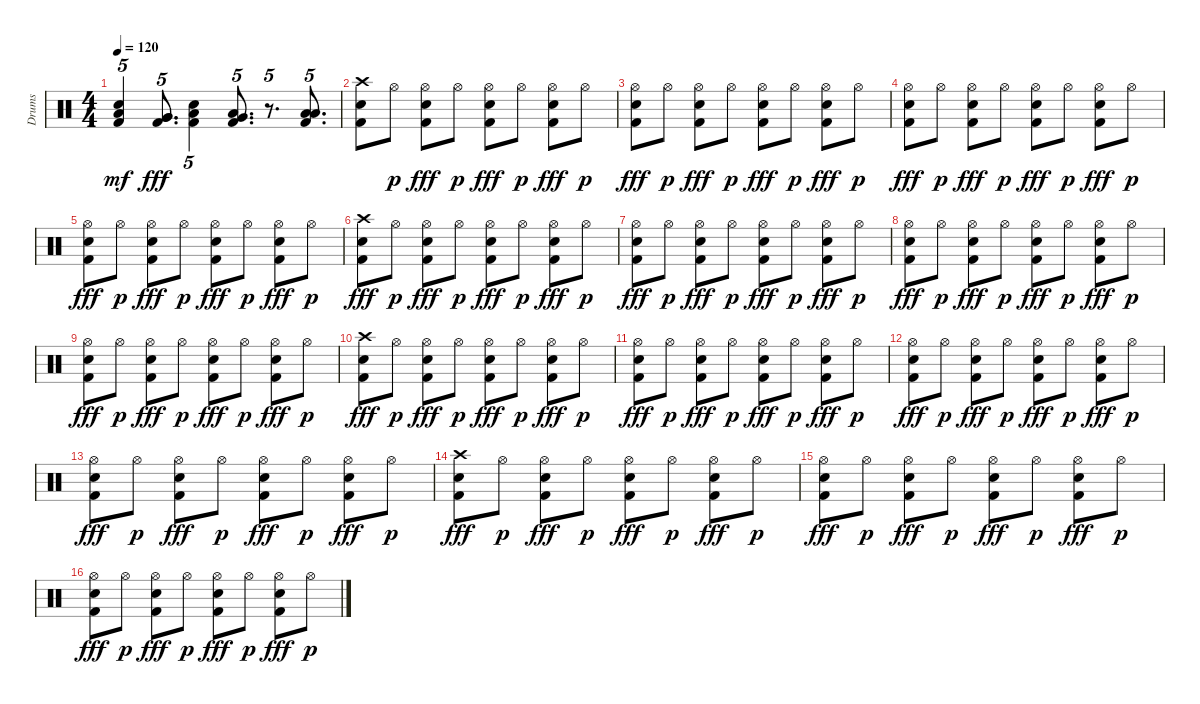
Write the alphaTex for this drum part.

\track ("Drums" "Drums") {instrument percussion}
\staff {score}
\articulation defaults
\ts (4 4)
\tempo 120
\clef neutral
\ks c
("Snare (hit) 2" "Low Tom (hit)" "Kick (hit) 2").4{tu (5 4) dy mf} ("Very Low Tom (hit)" "Very Low Tom (hit)" "Kick (hit) 2").8{d tu (5 4) dy fff} ("Snare (hit) 2" "Low Floor Tom (hit)" "Kick (hit) 2").4{tu (5 4)} ("Low Floor Tom (hit)" "Very Low Tom (hit)" "Kick (hit) 2").8{d tu (5 4)} r.8{d tu (5 4)} ("Low Floor Tom (hit)" "Low Floor Tom (hit)" "Kick (hit) 2").8{d tu (5 4)} |
("Crash high (hit)" "Snare (hit) 2" "Kick (hit) 2").8 "Hi-Hat (open)".8{dy p} ("Hi-Hat (open)" "Snare (hit) 2" "Kick (hit) 2").8{dy fff} "Hi-Hat (open)".8{dy p} ("Hi-Hat (open)" "Snare (hit) 2" "Kick (hit) 2").8{dy fff} "Hi-Hat (open)".8{dy p} ("Hi-Hat (open)" "Snare (hit) 2" "Kick (hit) 2").8{dy fff} "Hi-Hat (open)".8{dy p} |
("Hi-Hat (open)" "Snare (hit) 2" "Kick (hit) 2").8{dy fff} "Hi-Hat (open)".8{dy p} ("Hi-Hat (open)" "Snare (hit) 2" "Kick (hit) 2").8{dy fff} "Hi-Hat (open)".8{dy p} ("Hi-Hat (open)" "Snare (hit) 2" "Kick (hit) 2").8{dy fff} "Hi-Hat (open)".8{dy p} ("Hi-Hat (open)" "Snare (hit) 2" "Kick (hit) 2").8{dy fff} "Hi-Hat (open)".8{dy p} |
("Hi-Hat (open)" "Snare (hit) 2" "Kick (hit) 2").8{dy fff} "Hi-Hat (open)".8{dy p} ("Hi-Hat (open)" "Snare (hit) 2" "Kick (hit) 2").8{dy fff} "Hi-Hat (open)".8{dy p} ("Hi-Hat (open)" "Snare (hit) 2" "Kick (hit) 2").8{dy fff} "Hi-Hat (open)".8{dy p} ("Hi-Hat (open)" "Snare (hit) 2" "Kick (hit) 2").8{dy fff} "Hi-Hat (open)".8{dy p} |
("Hi-Hat (open)" "Snare (hit) 2" "Kick (hit) 2").8{dy fff} "Hi-Hat (open)".8{dy p} ("Hi-Hat (open)" "Snare (hit) 2" "Kick (hit) 2").8{dy fff} "Hi-Hat (open)".8{dy p} ("Hi-Hat (open)" "Snare (hit) 2" "Kick (hit) 2").8{dy fff} "Hi-Hat (open)".8{dy p} ("Hi-Hat (open)" "Snare (hit) 2" "Kick (hit) 2").8{dy fff} "Hi-Hat (open)".8{dy p} |
("Crash high (hit)" "Snare (hit) 2" "Kick (hit) 2").8{dy fff} "Hi-Hat (open)".8{dy p} ("Hi-Hat (open)" "Snare (hit) 2" "Kick (hit) 2").8{dy fff} "Hi-Hat (open)".8{dy p} ("Hi-Hat (open)" "Snare (hit) 2" "Kick (hit) 2").8{dy fff} "Hi-Hat (open)".8{dy p} ("Hi-Hat (open)" "Snare (hit) 2" "Kick (hit) 2").8{dy fff} "Hi-Hat (open)".8{dy p} |
("Hi-Hat (open)" "Snare (hit) 2" "Kick (hit) 2").8{dy fff} "Hi-Hat (open)".8{dy p} ("Hi-Hat (open)" "Snare (hit) 2" "Kick (hit) 2").8{dy fff} "Hi-Hat (open)".8{dy p} ("Hi-Hat (open)" "Snare (hit) 2" "Kick (hit) 2").8{dy fff} "Hi-Hat (open)".8{dy p} ("Hi-Hat (open)" "Snare (hit) 2" "Kick (hit) 2").8{dy fff} "Hi-Hat (open)".8{dy p} |
("Hi-Hat (open)" "Snare (hit) 2" "Kick (hit) 2").8{dy fff} "Hi-Hat (open)".8{dy p} ("Hi-Hat (open)" "Snare (hit) 2" "Kick (hit) 2").8{dy fff} "Hi-Hat (open)".8{dy p} ("Hi-Hat (open)" "Snare (hit) 2" "Kick (hit) 2").8{dy fff} "Hi-Hat (open)".8{dy p} ("Hi-Hat (open)" "Snare (hit) 2" "Kick (hit) 2").8{dy fff} "Hi-Hat (open)".8{dy p} |
("Hi-Hat (open)" "Snare (hit) 2" "Kick (hit) 2").8{dy fff} "Hi-Hat (open)".8{dy p} ("Hi-Hat (open)" "Snare (hit) 2" "Kick (hit) 2").8{dy fff} "Hi-Hat (open)".8{dy p} ("Hi-Hat (open)" "Snare (hit) 2" "Kick (hit) 2").8{dy fff} "Hi-Hat (open)".8{dy p} ("Hi-Hat (open)" "Snare (hit) 2" "Kick (hit) 2").8{dy fff} "Hi-Hat (open)".8{dy p} |
("Crash high (hit)" "Snare (hit) 2" "Kick (hit) 2").8{dy fff} "Hi-Hat (open)".8{dy p} ("Hi-Hat (open)" "Snare (hit) 2" "Kick (hit) 2").8{dy fff} "Hi-Hat (open)".8{dy p} ("Hi-Hat (open)" "Snare (hit) 2" "Kick (hit) 2").8{dy fff} "Hi-Hat (open)".8{dy p} ("Hi-Hat (open)" "Snare (hit) 2" "Kick (hit) 2").8{dy fff} "Hi-Hat (open)".8{dy p} |
("Hi-Hat (open)" "Snare (hit) 2" "Kick (hit) 2").8{dy fff} "Hi-Hat (open)".8{dy p} ("Hi-Hat (open)" "Snare (hit) 2" "Kick (hit) 2").8{dy fff} "Hi-Hat (open)".8{dy p} ("Hi-Hat (open)" "Snare (hit) 2" "Kick (hit) 2").8{dy fff} "Hi-Hat (open)".8{dy p} ("Hi-Hat (open)" "Snare (hit) 2" "Kick (hit) 2").8{dy fff} "Hi-Hat (open)".8{dy p} |
("Hi-Hat (open)" "Snare (hit) 2" "Kick (hit) 2").8{dy fff} "Hi-Hat (open)".8{dy p} ("Hi-Hat (open)" "Snare (hit) 2" "Kick (hit) 2").8{dy fff} "Hi-Hat (open)".8{dy p} ("Hi-Hat (open)" "Snare (hit) 2" "Kick (hit) 2").8{dy fff} "Hi-Hat (open)".8{dy p} ("Hi-Hat (open)" "Snare (hit) 2" "Kick (hit) 2").8{dy fff} "Hi-Hat (open)".8{dy p} |
("Hi-Hat (open)" "Snare (hit) 2" "Kick (hit) 2").8{dy fff} "Hi-Hat (open)".8{dy p} ("Hi-Hat (open)" "Snare (hit) 2" "Kick (hit) 2").8{dy fff} "Hi-Hat (open)".8{dy p} ("Hi-Hat (open)" "Snare (hit) 2" "Kick (hit) 2").8{dy fff} "Hi-Hat (open)".8{dy p} ("Hi-Hat (open)" "Snare (hit) 2" "Kick (hit) 2").8{dy fff} "Hi-Hat (open)".8{dy p} |
("Crash high (hit)" "Snare (hit) 2" "Kick (hit) 2").8{dy fff} "Hi-Hat (open)".8{dy p} ("Hi-Hat (open)" "Snare (hit) 2" "Kick (hit) 2").8{dy fff} "Hi-Hat (open)".8{dy p} ("Hi-Hat (open)" "Snare (hit) 2" "Kick (hit) 2").8{dy fff} "Hi-Hat (open)".8{dy p} ("Hi-Hat (open)" "Snare (hit) 2" "Kick (hit) 2").8{dy fff} "Hi-Hat (open)".8{dy p} |
("Hi-Hat (open)" "Snare (hit) 2" "Kick (hit) 2").8{dy fff} "Hi-Hat (open)".8{dy p} ("Hi-Hat (open)" "Snare (hit) 2" "Kick (hit) 2").8{dy fff} "Hi-Hat (open)".8{dy p} ("Hi-Hat (open)" "Snare (hit) 2" "Kick (hit) 2").8{dy fff} "Hi-Hat (open)".8{dy p} ("Hi-Hat (open)" "Snare (hit) 2" "Kick (hit) 2").8{dy fff} "Hi-Hat (open)".8{dy p} |
("Hi-Hat (open)" "Snare (hit) 2" "Kick (hit) 2").8{dy fff} "Hi-Hat (open)".8{dy p} ("Hi-Hat (open)" "Snare (hit) 2" "Kick (hit) 2").8{dy fff} "Hi-Hat (open)".8{dy p} ("Hi-Hat (open)" "Snare (hit) 2" "Kick (hit) 2").8{dy fff} "Hi-Hat (open)".8{dy p} ("Hi-Hat (open)" "Snare (hit) 2" "Kick (hit) 2").8{dy fff} "Hi-Hat (open)".8{dy p}
